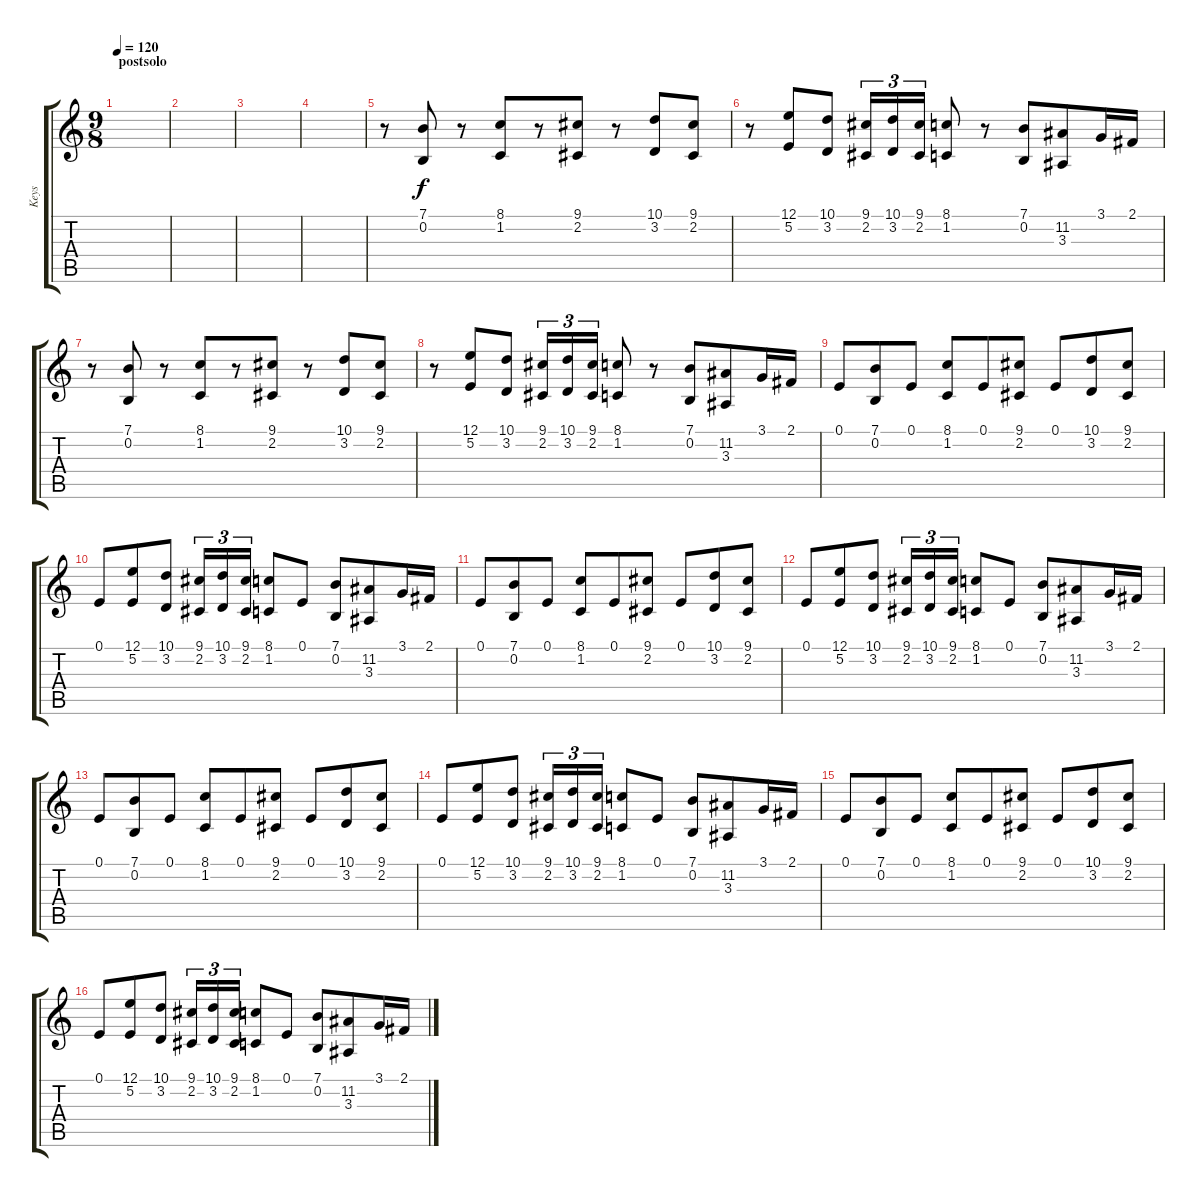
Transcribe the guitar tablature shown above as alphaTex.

\track ("Keys" "Keys") {instrument churchorgan}
\staff {score tabs}
\tuning (E4 B3 G3 D3 A2 E2) {hide}
\ts (9 8)
\section ("" "postsolo")
\tempo 120
\clef g2
\ks c
|
|
|
|
r.8 (7.1 0.2).8 r.8 (8.1 1.2).8 r.8 (9.1 2.2).8 r.8 (10.1 3.2).8 (9.1 2.2).8 |
r.8 (12.1 5.2).8 (10.1 3.2).8 (9.1 2.2).16{tu (3 2)} (10.1 3.2).16{tu (3 2)} (9.1 2.2).16{tu (3 2)} (8.1 1.2).8 r.8 (7.1 0.2).8 (11.2 3.3).8 3.1.16 2.1.16 |
r.8 (7.1 0.2).8 r.8 (8.1 1.2).8 r.8 (9.1 2.2).8 r.8 (10.1 3.2).8 (9.1 2.2).8 |
r.8 (12.1 5.2).8 (10.1 3.2).8 (9.1 2.2).16{tu (3 2)} (10.1 3.2).16{tu (3 2)} (9.1 2.2).16{tu (3 2)} (8.1 1.2).8 r.8 (7.1 0.2).8 (11.2 3.3).8 3.1.16 2.1.16 |
0.1.8 (7.1 0.2).8 0.1.8 (8.1 1.2).8 0.1.8 (9.1 2.2).8 0.1.8 (10.1 3.2).8 (9.1 2.2).8 |
0.1.8 (12.1 5.2).8 (10.1 3.2).8 (9.1 2.2).16{tu (3 2)} (10.1 3.2).16{tu (3 2)} (9.1 2.2).16{tu (3 2)} (8.1 1.2).8 0.1.8 (7.1 0.2).8 (11.2 3.3).8 3.1.16 2.1.16 |
0.1.8 (7.1 0.2).8 0.1.8 (8.1 1.2).8 0.1.8 (9.1 2.2).8 0.1.8 (10.1 3.2).8 (9.1 2.2).8 |
0.1.8 (12.1 5.2).8 (10.1 3.2).8 (9.1 2.2).16{tu (3 2)} (10.1 3.2).16{tu (3 2)} (9.1 2.2).16{tu (3 2)} (8.1 1.2).8 0.1.8 (7.1 0.2).8 (11.2 3.3).8 3.1.16 2.1.16 |
0.1.8{dy f instrument lead2sawtooth} (7.1 0.2).8 0.1.8 (8.1 1.2).8 0.1.8 (9.1 2.2).8 0.1.8 (10.1 3.2).8 (9.1 2.2).8 |
0.1.8 (12.1 5.2).8 (10.1 3.2).8 (9.1 2.2).16{tu (3 2)} (10.1 3.2).16{tu (3 2)} (9.1 2.2).16{tu (3 2)} (8.1 1.2).8 0.1.8 (7.1 0.2).8 (11.2 3.3).8 3.1.16 2.1.16 |
0.1.8 (7.1 0.2).8 0.1.8 (8.1 1.2).8 0.1.8 (9.1 2.2).8 0.1.8 (10.1 3.2).8 (9.1 2.2).8 |
0.1.8 (12.1 5.2).8 (10.1 3.2).8 (9.1 2.2).16{tu (3 2)} (10.1 3.2).16{tu (3 2)} (9.1 2.2).16{tu (3 2)} (8.1 1.2).8 0.1.8 (7.1 0.2).8 (11.2 3.3).8 3.1.16 2.1.16
